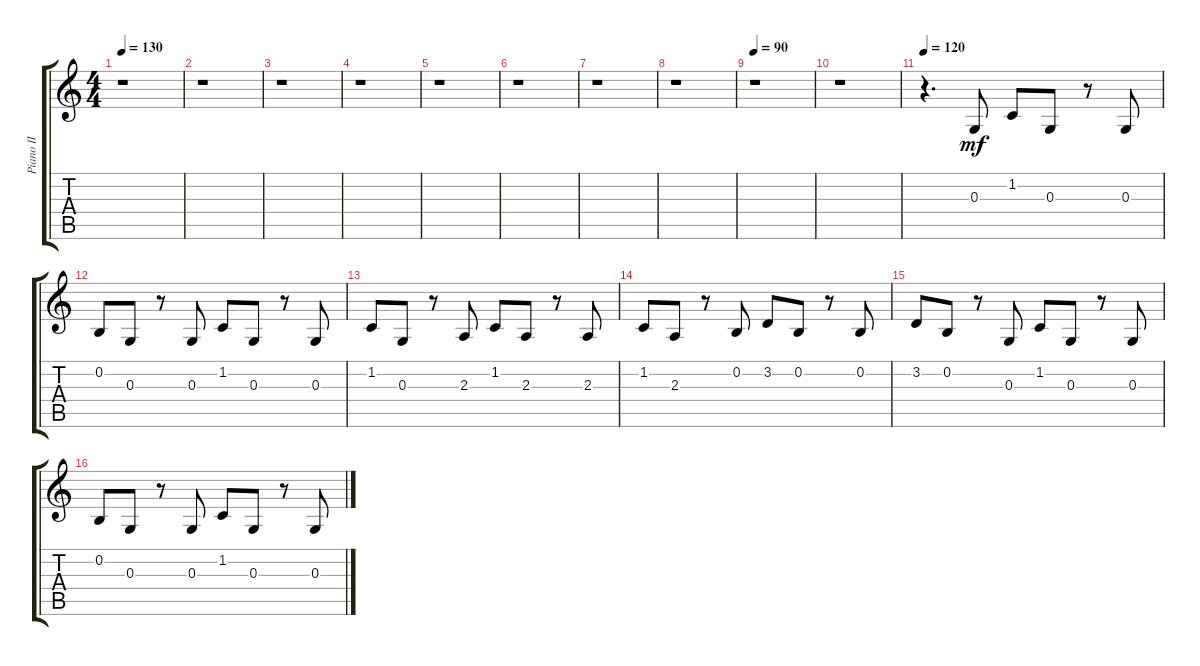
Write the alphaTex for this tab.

\track ("Piano II" "Piano II") {instrument acousticgrandpiano}
\staff {score tabs}
\tuning (E4 B3 G3 D3 A2 E2) {hide}
\ts (4 4)
\tempo 130
\clef g2
\ks c
r.1{dy mf} |
r.1 |
r.1 |
r.1 |
r.1 |
r.1 |
r.1 |
r.1 |
\tempo 90
r.1 |
r.1 |
\tempo 120
r.4{d} 0.3.8 1.2.8 0.3.8 r.8 0.3.8 |
0.2.8 0.3.8 r.8 0.3.8 1.2.8 0.3.8 r.8 0.3.8 |
1.2.8 0.3.8 r.8 2.3.8 1.2.8 2.3.8 r.8 2.3.8 |
1.2.8 2.3.8 r.8 0.2.8 3.2.8 0.2.8 r.8 0.2.8 |
3.2.8 0.2.8 r.8 0.3.8 1.2.8 0.3.8 r.8 0.3.8 |
0.2.8 0.3.8 r.8 0.3.8 1.2.8 0.3.8 r.8 0.3.8
